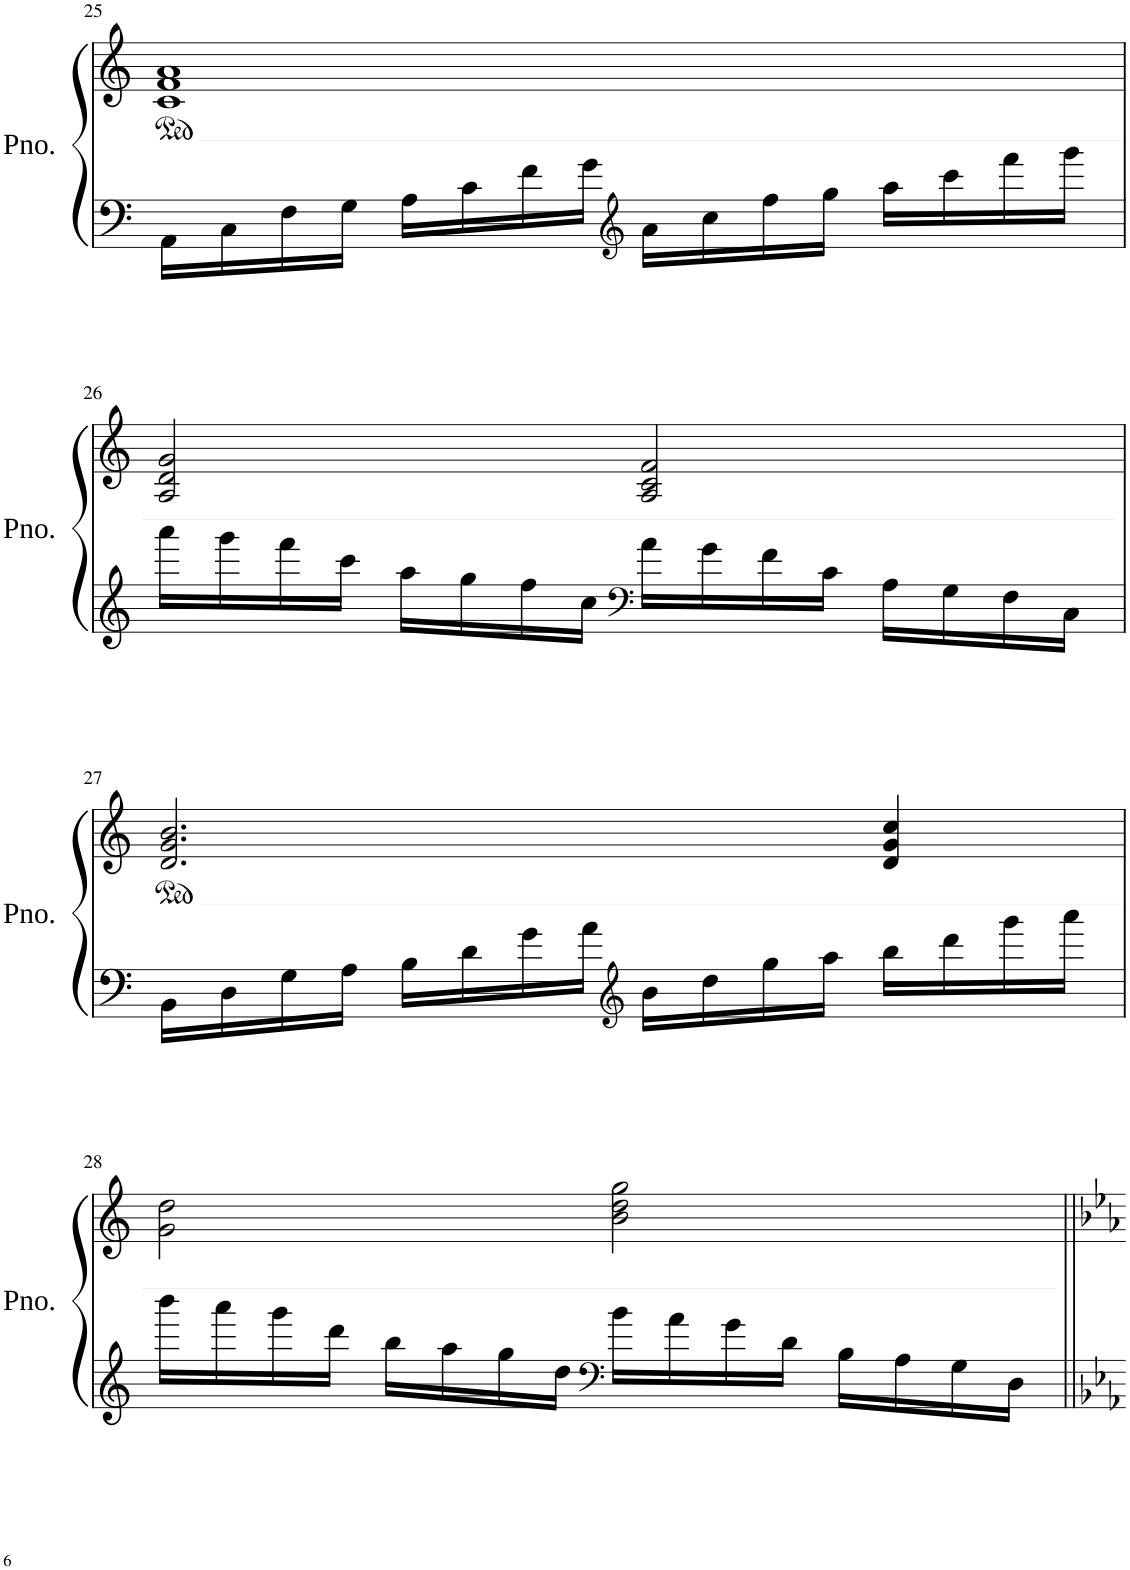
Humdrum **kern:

**kern	**kern
*part1	*part1
*staff2	*staff1
*I"Piano	*
*I'Pno.	*
!!LO:PB:g=z
*clefF4	*clefG2
*k[]	*k[]
*M4/4	*M4/4
=25	=25
16AA\LL	1c 1f 1a
16C\	.
16F\	.
16G\JJ	.
16A\LL	.
16c\	.
16f\	.
16g\JJ	.
*clefG2	*
16a\LL	.
16cc\	.
16ff\	.
16gg\JJ	.
16aa\LL	.
16ccc\	.
16fff\	.
16ggg\JJ	.
!!LO:LB:g=z
=26	=26
16aaa\LL	2A/ 2d/ 2g/
16ggg\	.
16fff\	.
16ccc\JJ	.
16aa\LL	.
16gg\	.
16ff\	.
16cc\JJ	.
*clefF4	*
16a\LL	2A/ 2c/ 2f/
16g\	.
16f\	.
16c\JJ	.
16A\LL	.
16G\	.
16F\	.
16C\JJ	.
!!LO:LB:g=z
=27	=27
16BB\LL	2.d/ 2.g/ 2.b/
16D\	.
16G\	.
16A\JJ	.
16B\LL	.
16d\	.
16g\	.
16a\JJ	.
*clefG2	*
16b\LL	.
16dd\	.
16gg\	.
16aa\JJ	.
16bb\LL	4d/ 4g/ 4cc/
16ddd\	.
16ggg\	.
16aaa\JJ	.
!!LO:LB:g=z
=28	=28
16bbb\LL	2g\ 2dd\
16aaa\	.
16ggg\	.
16ddd\JJ	.
16bb\LL	.
16aa\	.
16gg\	.
16dd\JJ	.
*clefF4	*
16b\LL	2b\ 2dd\ 2gg\
16a\	.
16g\	.
16d\JJ	.
16B\LL	.
16A\	.
16G\	.
16D\JJ	.
=||	=||
*-	*-
